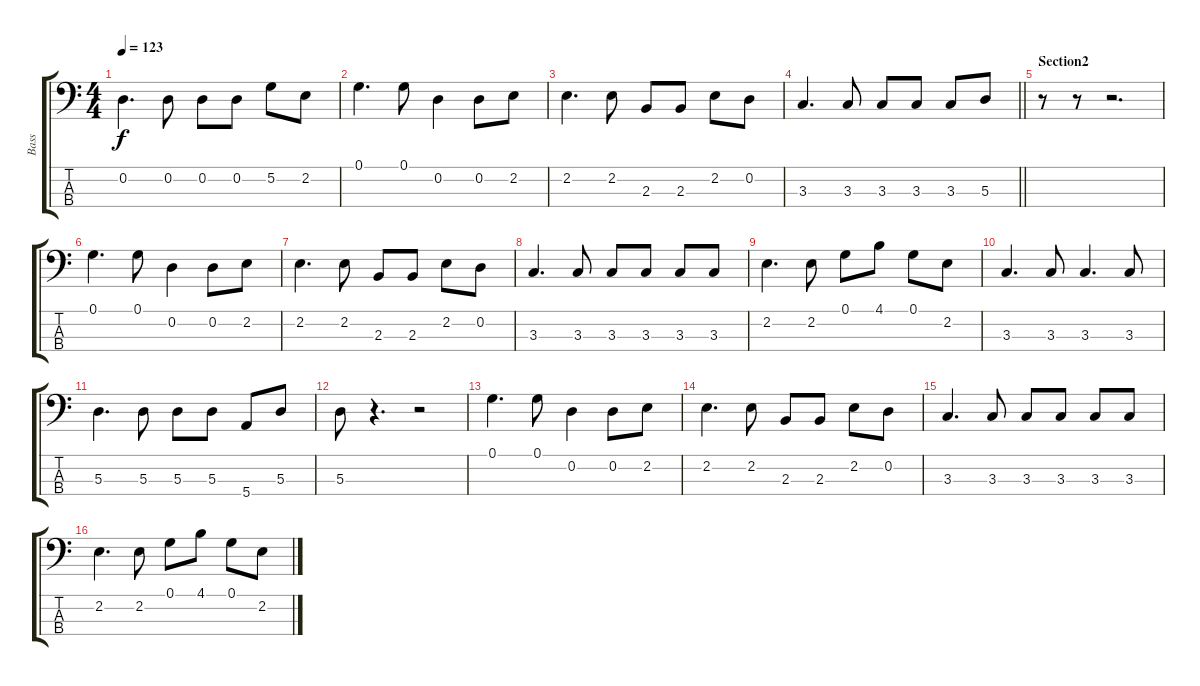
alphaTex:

\track ("Bass" "Bass") {instrument electricbassfinger}
\staff {score tabs}
\tuning (G2 D2 A1 E1) {hide}
\ts (4 4)
\tempo 123
\clef f4
\ks c
0.2.4{d dy f} 0.2.8 0.2.8 0.2.8 5.2.8 2.2.8 |
0.1.4{d} 0.1.8 0.2.4 0.2.8 2.2.8 |
2.2.4{d} 2.2.8 2.3.8 2.3.8 2.2.8 0.2.8 |
\barLineRight lightlight
3.3.4{d} 3.3.8 3.3.8 3.3.8 3.3.8 5.3.8 |
\section ("" "Section2")
r.8 r.8 r.2{d} |
0.1.4{d} 0.1.8 0.2.4 0.2.8 2.2.8 |
2.2.4{d} 2.2.8 2.3.8 2.3.8 2.2.8 0.2.8 |
3.3.4{d} 3.3.8 3.3.8 3.3.8 3.3.8 3.3.8 |
2.2.4{d} 2.2.8 0.1.8 4.1.8 0.1.8 2.2.8 |
3.3.4{d} 3.3.8 3.3.4{d} 3.3.8 |
5.3.4{d} 5.3.8 5.3.8 5.3.8 5.4.8 5.3.8 |
5.3.8 r.4{d} r.2 |
0.1.4{d} 0.1.8 0.2.4 0.2.8 2.2.8 |
2.2.4{d} 2.2.8 2.3.8 2.3.8 2.2.8 0.2.8 |
3.3.4{d} 3.3.8 3.3.8 3.3.8 3.3.8 3.3.8 |
2.2.4{d} 2.2.8 0.1.8 4.1.8 0.1.8 2.2.8
